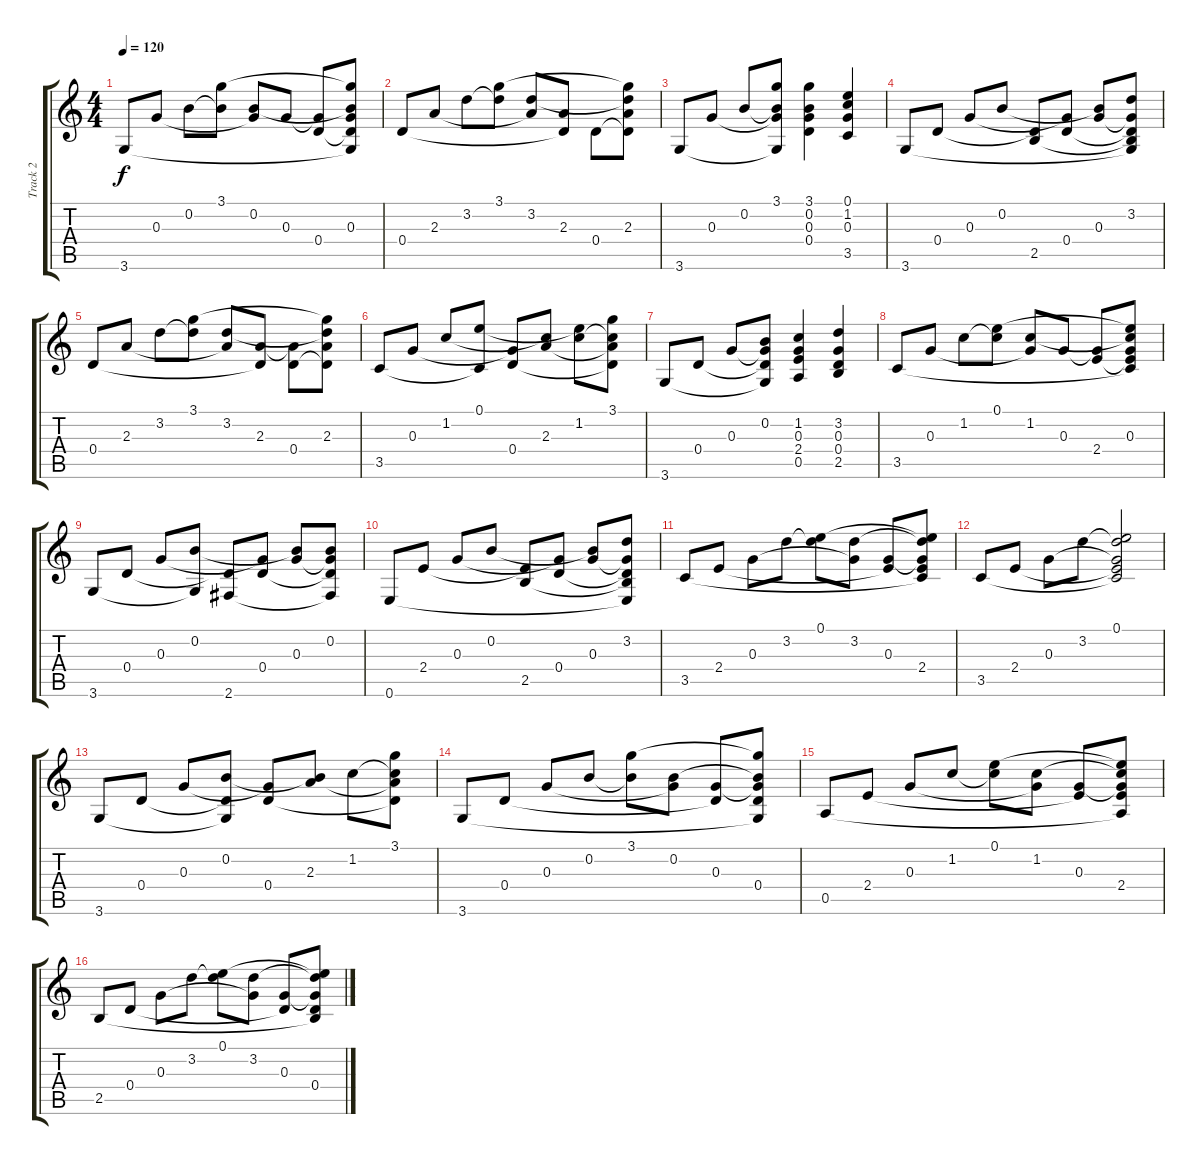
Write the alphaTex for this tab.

\track ("Track 2" "Track 2") {instrument acousticguitarnylon}
\staff {score tabs}
\tuning (E4 B3 G3 D3 A2 E2) {hide}
\ts (4 4)
\tempo 120
\clef g2
\ks c
3.6.8{dy f} 0.3.8 0.2.8 (3.1 0.2{t}).8 (0.2 0.3{t}).8 0.3.8 (0.3{t} 0.4).8 (3.1{t} 0.2{t} 0.3 0.4{t} 3.6{t}).8 |
0.4.8 2.3.8 3.2.8 (3.1 3.2{t}).8 (3.2 2.3{t}).8 (2.3 0.4{t}).8 0.4.8 (3.1{t} 3.2{t} 2.3 0.4{t}).8 |
3.6.8 0.3.8 0.2.8 (3.1 0.2{t} 0.3{t} 3.6{t}).8 (3.1 0.2 0.3 0.4).4 (0.1 1.2 0.3 3.5).4 |
3.6.8 0.4.8 0.3.8 0.2.8 (0.4{t} 2.5).8 (0.3{t} 0.4).8 (0.2{t} 0.3).8 (3.2 0.3{t} 0.4{t} 2.5{t} 3.6{t}).8 |
0.4.8 2.3.8 3.2.8 (3.1 3.2{t}).8 (3.2 2.3{t}).8 (2.3 0.4{t}).8 (2.3{t} 0.4).8 (3.1{t} 3.2{t} 2.3 0.4{t}).8 |
3.5.8 0.3.8 1.2.8 (0.1 3.5{t}).8 (0.3{t} 0.4).8 (1.2{t} 2.3).8 (0.1{t} 1.2).8 (3.1 1.2{t} 2.3{t} 0.4{t}).8 |
3.6.8 0.4.8 0.3.8 (0.2 0.3{t} 0.4{t} 3.6{t}).8 (1.2 0.3 2.4 0.5).4 (3.2 0.3 0.4 2.5).4 |
3.5.8 0.3.8 1.2.8 (0.1 1.2{t}).8 (1.2 0.3{t}).8 0.3.8 (0.3{t} 2.4).8 (0.1{t} 1.2{t} 0.3 2.4{t} 3.5{t}).8 |
3.6.8 0.4.8 0.3.8 (0.2 3.6{t}).8 (0.4{t} 2.6).8 (0.3{t} 0.4).8 (0.2{t} 0.3).8 (0.2 0.3{t} 0.4{t} 2.6{t}).8 |
0.6.8 2.4.8 0.3.8 0.2.8 (2.4{t} 2.5).8 (0.3{t} 0.4).8 (0.2{t} 0.3).8 (3.2 0.3{t} 0.4{t} 2.5{t} 0.6{t}).8 |
3.5.8 2.4.8 0.3.8 3.2.8 (0.1 3.2{t}).8 (3.2 0.3{t}).8 (0.3 2.4{t}).8 (0.1{t} 3.2{t} 0.3{t} 2.4 3.5{t}).8 |
3.5.8 2.4.8 0.3.8 3.2.8 (0.1 3.2{t} 0.3{t} 2.4{t} 3.5{t}).2 |
3.6.8 0.4.8 0.3.8 (0.2 0.4{t} 3.6{t}).8 (0.3{t} 0.4).8 (0.2{t} 2.3).8 1.2.8 (3.1 1.2{t} 2.3{t} 0.4{t}).8 |
3.6.8 0.4.8 0.3.8 0.2.8 (3.1 0.2{t}).8 (0.2 0.3{t}).8 (0.3 0.4{t}).8 (3.1{t} 0.2{t} 0.3{t} 0.4 3.6{t}).8 |
0.5.8 2.4.8 0.3.8 1.2.8 (0.1 1.2{t}).8 (1.2 0.3{t}).8 (0.3 2.4{t}).8 (0.1{t} 1.2{t} 0.3{t} 2.4 0.5{t}).8 |
2.5.8 0.4.8 0.3.8 3.2.8 (0.1 3.2{t}).8 (3.2 0.3{t}).8 (0.3 0.4{t}).8 (0.1{t} 3.2{t} 0.3{t} 0.4 2.5{t}).8
